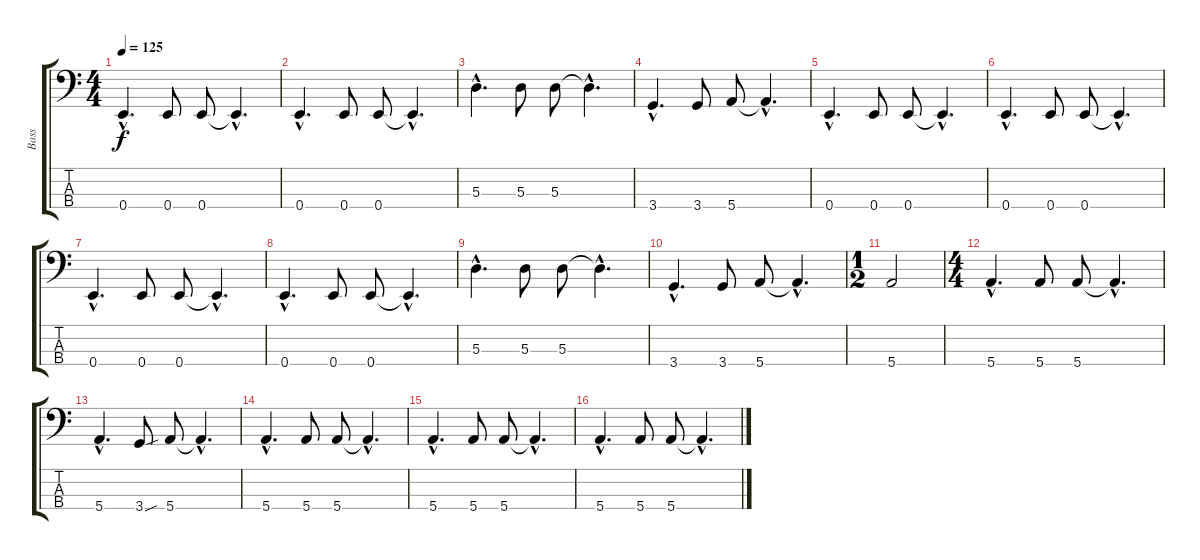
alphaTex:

\track ("Bass" "Bass") {instrument electricbassfinger}
\staff {score tabs}
\tuning (G2 D2 A1 E1) {hide}
\ts (4 4)
\tempo 125
\clef f4
\ks c
0.4{hac}.4{d dy f volume 13} 0.4.8 0.4.8 0.4{hac t}.4{d} |
0.4{hac}.4{d} 0.4.8 0.4.8 0.4{hac t}.4{d} |
5.3{hac}.4{d} 5.3.8 5.3.8 5.3{hac t}.4{d} |
3.4{hac}.4{d} 3.4.8 5.4.8 5.4{hac t}.4{d} |
0.4{hac}.4{d} 0.4.8 0.4.8 0.4{hac t}.4{d} |
0.4{hac}.4{d} 0.4.8 0.4.8 0.4{hac t}.4{d} |
0.4{hac}.4{d} 0.4.8 0.4.8 0.4{hac t}.4{d} |
0.4{hac}.4{d} 0.4.8 0.4.8 0.4{hac t}.4{d} |
5.3{hac}.4{d} 5.3.8 5.3.8 5.3{hac t}.4{d} |
3.4{hac}.4{d} 3.4.8 5.4.8 5.4{hac t}.4{d} |
\ts (1 2)
5.4.2 |
\ts (4 4)
5.4{hac}.4{d} 5.4.8 5.4.8 5.4{hac t}.4{d} |
5.4{hac}.4{d} 3.4{sou}.8 5.4.8 5.4{hac t}.4{d} |
5.4{hac}.4{d} 5.4.8 5.4.8 5.4{hac t}.4{d} |
5.4{hac}.4{d} 5.4.8 5.4.8 5.4{hac t}.4{d} |
5.4{hac}.4{d} 5.4.8 5.4.8 5.4{hac t}.4{d}
